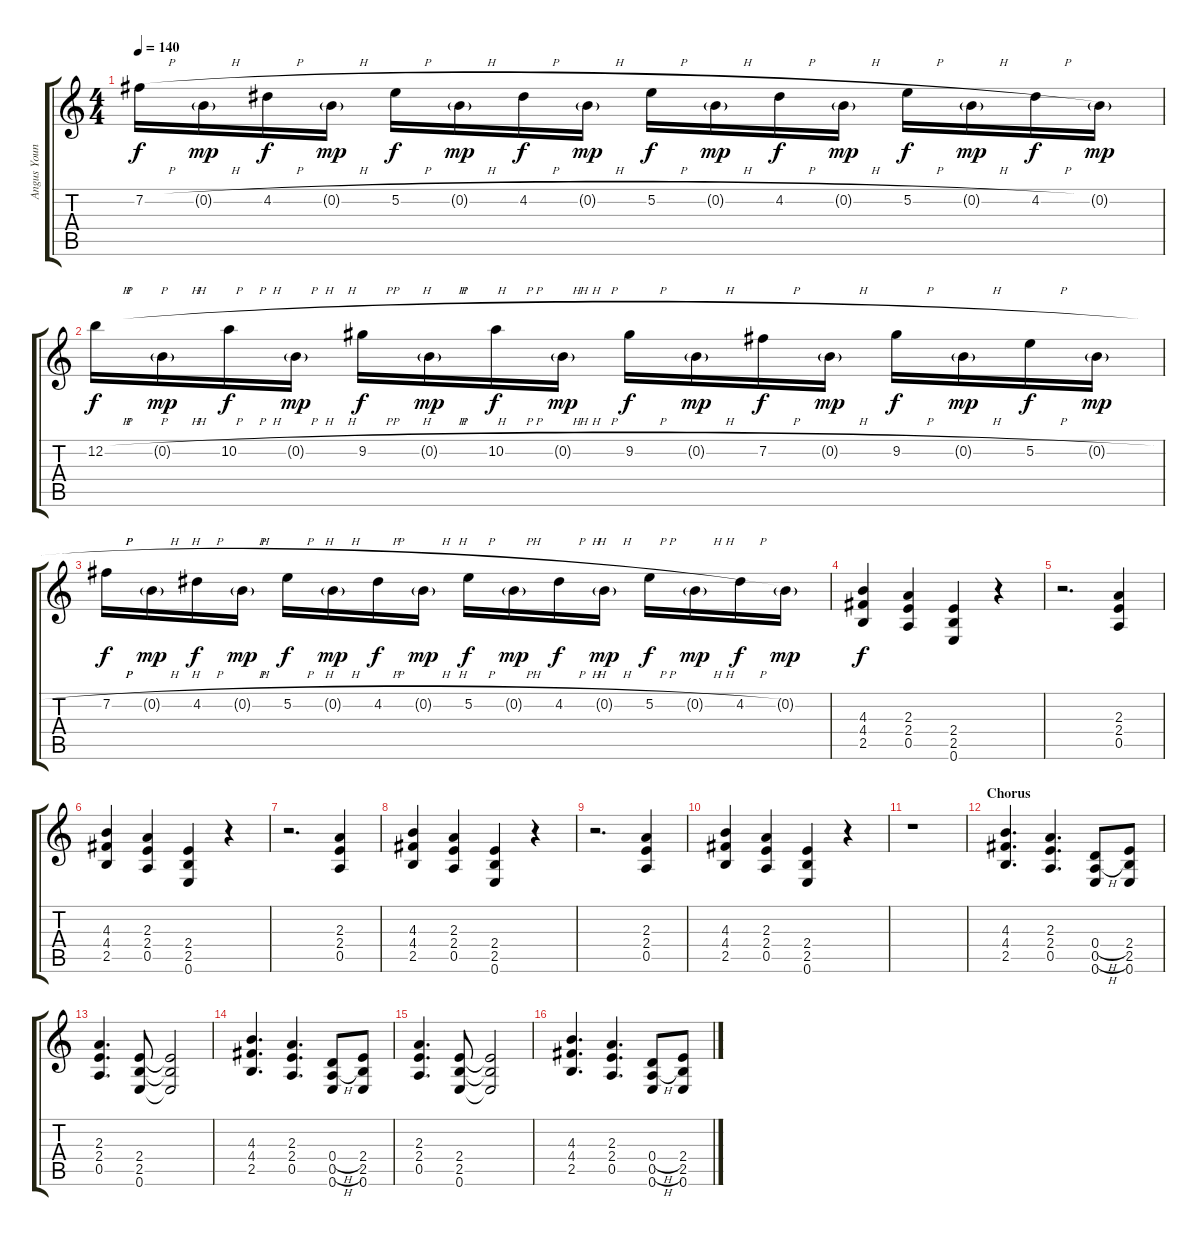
\track ("Angus Young - Lead Guitar" "Angus Youn") {instrument distortionguitar}
\staff {score tabs}
\tuning (E4 B3 G3 D3 A2 E2) {hide}
\ts (4 4)
\tempo 140
\clef g2
\ks c
7.2{h}.16{dy f} 0.2{h g}.16{dy mp} 4.2{h}.16{dy f} 0.2{h g}.16{dy mp} 5.2{h}.16{dy f} 0.2{h g}.16{dy mp} 4.2{h}.16{dy f} 0.2{h g}.16{dy mp} 5.2{h}.16{dy f} 0.2{h g}.16{dy mp} 4.2{h}.16{dy f} 0.2{h g}.16{dy mp} 5.2{h}.16{dy f} 0.2{h g}.16{dy mp} 4.2{h}.16{dy f} 0.2{g}.16{dy mp} |
12.2{h}.16{dy f} 0.2{h g}.16{dy mp} 10.2{h}.16{dy f} 0.2{h g}.16{dy mp} 9.2{h}.16{dy f} 0.2{h g}.16{dy mp} 10.2{h}.16{dy f} 0.2{h g}.16{dy mp} 9.2{h}.16{dy f} 0.2{h g}.16{dy mp} 7.2{h}.16{dy f} 0.2{h g}.16{dy mp} 9.2{h}.16{dy f} 0.2{h g}.16{dy mp} 5.2{h}.16{dy f} 0.2{h g}.16{dy mp} |
7.2{h}.16{dy f} 0.2{h g}.16{dy mp} 4.2{h}.16{dy f} 0.2{h g}.16{dy mp} 5.2{h}.16{dy f} 0.2{h g}.16{dy mp} 4.2{h}.16{dy f} 0.2{h g}.16{dy mp} 5.2{h}.16{dy f} 0.2{h g}.16{dy mp} 4.2{h}.16{dy f} 0.2{h g}.16{dy mp} 5.2{h}.16{dy f} 0.2{h g}.16{dy mp} 4.2{h}.16{dy f} 0.2{g}.16{dy mp} |
(4.3 4.4 2.5).4{dy f} (2.3 2.4 0.5).4 (2.4 2.5 0.6).4 r.4 |
r.2{d} (2.3 2.4 0.5).4 |
(4.3 4.4 2.5).4 (2.3 2.4 0.5).4 (2.4 2.5 0.6).4 r.4 |
r.2{d} (2.3 2.4 0.5).4 |
(4.3 4.4 2.5).4 (2.3 2.4 0.5).4 (2.4 2.5 0.6).4 r.4 |
r.2{d} (2.3 2.4 0.5).4 |
(4.3 4.4 2.5).4 (2.3 2.4 0.5).4 (2.4 2.5 0.6).4 r.4 |
r.1 |
\section ("" "Chorus")
(4.3 4.4 2.5).4{d} (2.3 2.4 0.5).4{d} (0.4{h} 0.5{h} 0.6).8 (2.4 2.5 0.6).8 |
(2.3 2.4 0.5).4{d} (2.4 2.5 0.6).8 (2.4{t} 2.5{t} 0.6{t}).2 |
(4.3 4.4 2.5).4{d} (2.3 2.4 0.5).4{d} (0.4{h} 0.5{h} 0.6).8 (2.4 2.5 0.6).8 |
(2.3 2.4 0.5).4{d} (2.4 2.5 0.6).8 (2.4{t} 2.5{t} 0.6{t}).2 |
(4.3 4.4 2.5).4{d} (2.3 2.4 0.5).4{d} (0.4{h} 0.5{h} 0.6).8 (2.4 2.5 0.6).8
